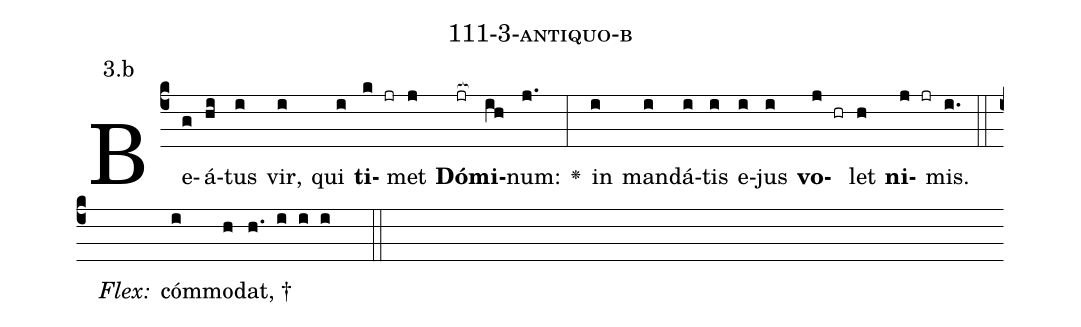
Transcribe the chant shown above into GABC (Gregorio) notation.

name: 111-3-antiquo-b;
annotation: 3.b;
%%
(c4)Be(g)á(hi)tus(i) vir,(i) qui(i) <b>ti</b>(k jr)met(j) <b>Dó</b>(jr[ocb:1{])<b>mi</b>(ih[ocb:0}])num:(j.) <v>\greheightstar</v>(:) in(i) man(i)dá(i)tis(i) e(i)jus(i) <b>vo</b>(j hr)let(h) <b>ni</b>(j jr)mis.(i.) (::)
<i>Flex:</i>()  cóm(i)mo(h)dat, †(h. i i i  ::)

%E(i) u(i) o(j) u(h) a(j) e.(i.) (::)
